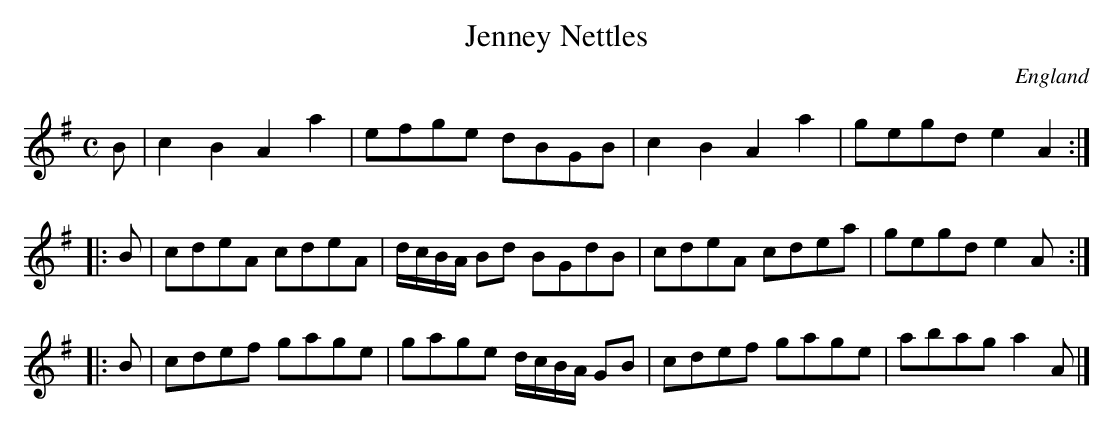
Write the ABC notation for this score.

X:1
T:Jenney Nettles
L:1/8
M:C
O:England
K:E min
B |\
c2 B2 A2 a2 | efge dBGB | \
c2 B2 A2 a2 | gegd e2A2 ::
B|\
cdeA cdeA | d/c/B/A/ Bd BGdB |\
cdeA cdea | gegd e2 A ::
B|\
cdef gage | gage d/c/B/A/ GB |\
cdef gage | abag a2A |]
